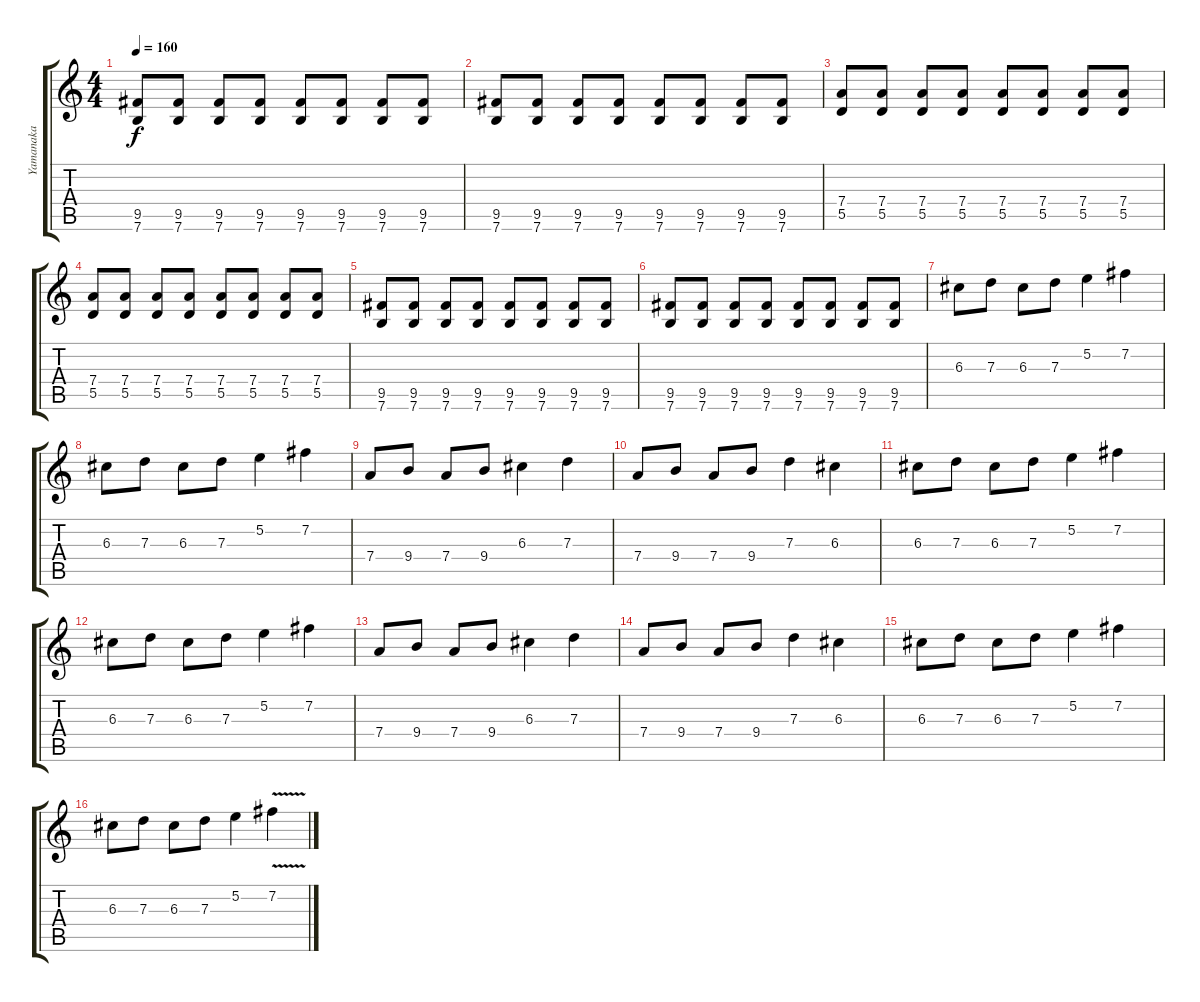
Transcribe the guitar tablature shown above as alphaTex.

\track ("Yamanaka" "Yamanaka") {instrument distortionguitar}
\staff {score tabs}
\tuning (E4 B3 G3 D3 A2 E2) {hide}
\ts (4 4)
\tempo 160
\clef g2
\ks c
(9.5 7.6).8{dy f} (9.5 7.6).8 (9.5 7.6).8 (9.5 7.6).8 (9.5 7.6).8 (9.5 7.6).8 (9.5 7.6).8 (9.5 7.6).8 |
(9.5 7.6).8 (9.5 7.6).8 (9.5 7.6).8 (9.5 7.6).8 (9.5 7.6).8 (9.5 7.6).8 (9.5 7.6).8 (9.5 7.6).8 |
(7.4 5.5).8 (7.4 5.5).8 (7.4 5.5).8 (7.4 5.5).8 (7.4 5.5).8 (7.4 5.5).8 (7.4 5.5).8 (7.4 5.5).8 |
(7.4 5.5).8 (7.4 5.5).8 (7.4 5.5).8 (7.4 5.5).8 (7.4 5.5).8 (7.4 5.5).8 (7.4 5.5).8 (7.4 5.5).8 |
(9.5 7.6).8 (9.5 7.6).8 (9.5 7.6).8 (9.5 7.6).8 (9.5 7.6).8 (9.5 7.6).8 (9.5 7.6).8 (9.5 7.6).8 |
(9.5 7.6).8 (9.5 7.6).8 (9.5 7.6).8 (9.5 7.6).8 (9.5 7.6).8 (9.5 7.6).8 (9.5 7.6).8 (9.5 7.6).8 |
6.3.8 7.3.8 6.3.8 7.3.8 5.2.4 7.2.4 |
6.3.8 7.3.8 6.3.8 7.3.8 5.2.4 7.2.4 |
7.4.8 9.4.8 7.4.8 9.4.8 6.3.4 7.3.4 |
7.4.8 9.4.8 7.4.8 9.4.8 7.3.4 6.3.4 |
6.3.8 7.3.8 6.3.8 7.3.8 5.2.4 7.2.4 |
6.3.8 7.3.8 6.3.8 7.3.8 5.2.4 7.2.4 |
7.4.8 9.4.8 7.4.8 9.4.8 6.3.4 7.3.4 |
7.4.8 9.4.8 7.4.8 9.4.8 7.3.4 6.3.4 |
6.3.8 7.3.8 6.3.8 7.3.8 5.2.4 7.2.4 |
6.3.8 7.3.8 6.3.8 7.3.8 5.2.4 7.2{v}.4
